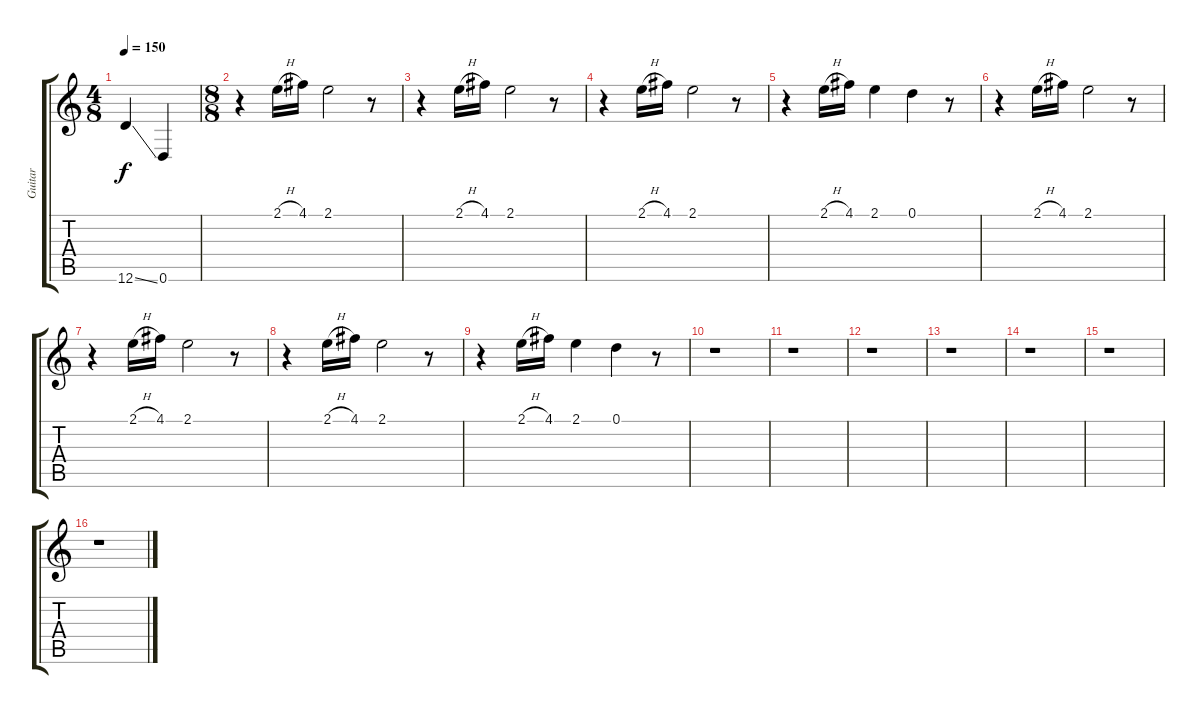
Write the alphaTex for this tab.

\track ("Guitar" "Guitar") {instrument overdrivenguitar}
\staff {score tabs}
\tuning (D4 A3 F3 C3 G2 D2) {hide}
\ts (4 8)
\tempo 150
\clef g2
\ks c
12.6{ss}.4{dy f instrument overdrivenguitar} 0.6.4 |
\ts (8 8)
r.4 2.1{h}.16 4.1.16 2.1.2 r.8 |
r.4 2.1{h}.16 4.1.16 2.1.2 r.8 |
r.4 2.1{h}.16 4.1.16 2.1.2 r.8 |
r.4 2.1{h}.16 4.1.16 2.1.4 0.1.4 r.8 |
r.4 2.1{h}.16 4.1.16 2.1.2 r.8 |
r.4 2.1{h}.16 4.1.16 2.1.2 r.8 |
r.4 2.1{h}.16 4.1.16 2.1.2 r.8 |
r.4 2.1{h}.16 4.1.16 2.1.4 0.1.4 r.8 |
r.1 |
r.1 |
r.1 |
r.1 |
r.1 |
r.1 |
r.1
